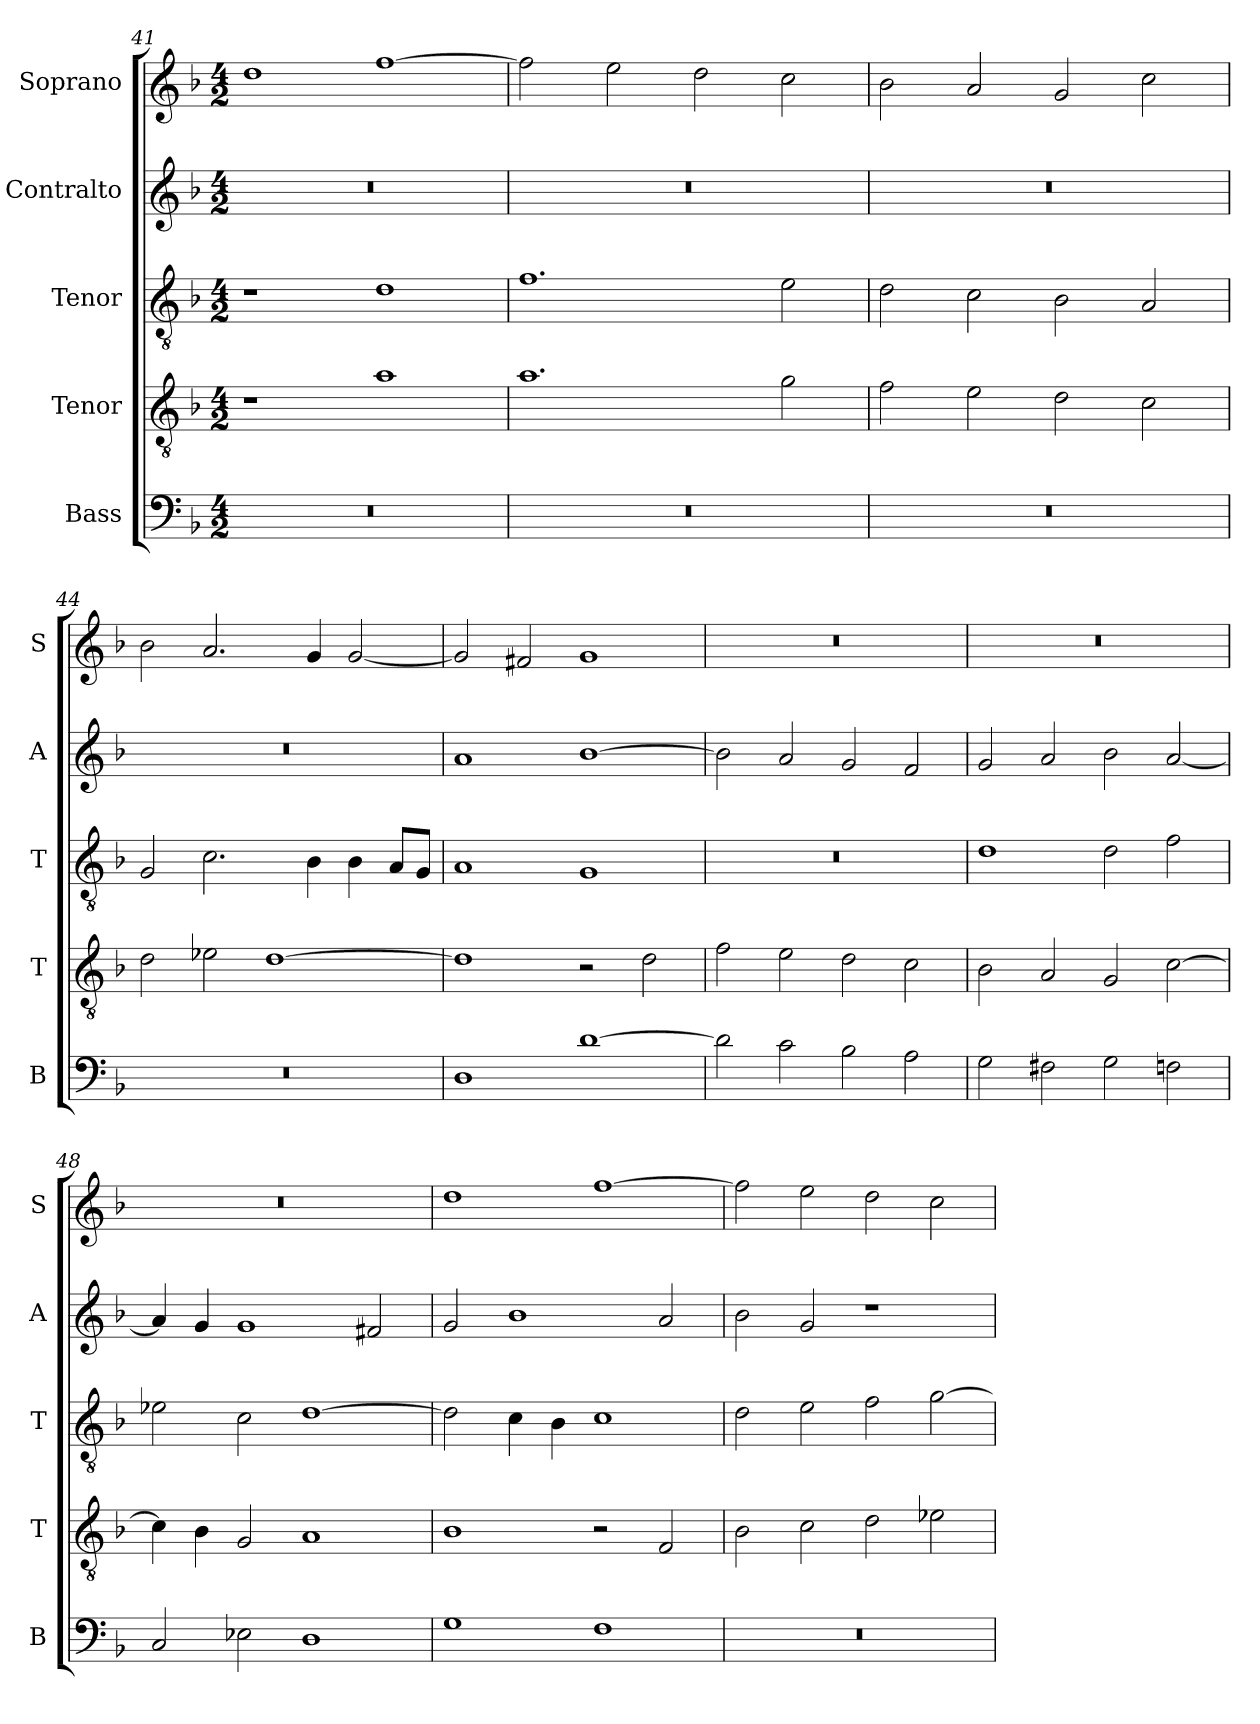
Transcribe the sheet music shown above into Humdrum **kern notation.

**kern	**kern	**kern	**kern	**kern
*part5	*part4	*part3	*part2	*part1
*staff5	*staff4	*staff3	*staff2	*staff1
*I"Bass	*I"Tenor	*I"Tenor	*I"Contralto	*I"Soprano
*I'B	*I'T	*I'T	*I'A	*I'S
*clefF4	*clefGv2	*clefGv2	*clefG2	*clefG2
*k[b-]	*k[b-]	*k[b-]	*k[b-]	*k[b-]
*G:dor	*G:dor	*G:dor	*G:dor	*G:dor
*M4/2	*M4/2	*M4/2	*M4/2	*M4/2
=41	=41	=41	=41	=41
0r	1r	1r	0r	1dd
.	1a	1d	.	[1ff
=42	=42	=42	=42	=42
0r	1.a	1.f	0r	2ff]
.	.	.	.	2ee
.	.	.	.	2dd
.	2g	2e	.	2cc
=43	=43	=43	=43	=43
0r	2f	2d	0r	2b-
.	2e	2c	.	2a
.	2d	2B-	.	2g
.	2c	2A	.	2cc
=44	=44	=44	=44	=44
0r	2d	2G	0r	2b-
.	2e-X	2.c	.	2.a
.	[1d	.	.	.
.	.	4B-	.	4g
.	.	4B-	.	[2g
.	.	8A/L	.	.
.	.	8G/J	.	.
=45	=45	=45	=45	=45
1D	1d]	1A	1a	2g]
.	.	.	.	2f#X
[1d	2r	1G	[1b-	1g
.	2d	.	.	.
=46	=46	=46	=46	=46
2d]	2f	0r	2b-]	0r
2c	2e	.	2a	.
2B-	2d	.	2g	.
2A	2c	.	2f	.
=47	=47	=47	=47	=47
2G	2B-	1d	2g	0r
2F#X	2A	.	2a	.
2G	2G	2d	2b-	.
2Fn	[2c	2f	[2a	.
=48	=48	=48	=48	=48
2C	4c]	2e-X	4a]	0r
.	4B-	.	4g	.
2E-X	2G	2c	1g	.
1D	1A	[1d	.	.
.	.	.	2f#X	.
=49	=49	=49	=49	=49
1G	1B-	2d]	2g	1dd
.	.	4c	1b-	.
.	.	4B-	.	.
1F	2r	1c	.	[1ff
.	2F	.	2a	.
=50	=50	=50	=50	=50
0r	2B-	2d	2b-	2ff]
.	2c	2e	2g	2ee
.	2d	2f	1r	2dd
.	2e-X	[2g	.	2cc
=	=	=	=	=
*-	*-	*-	*-	*-
